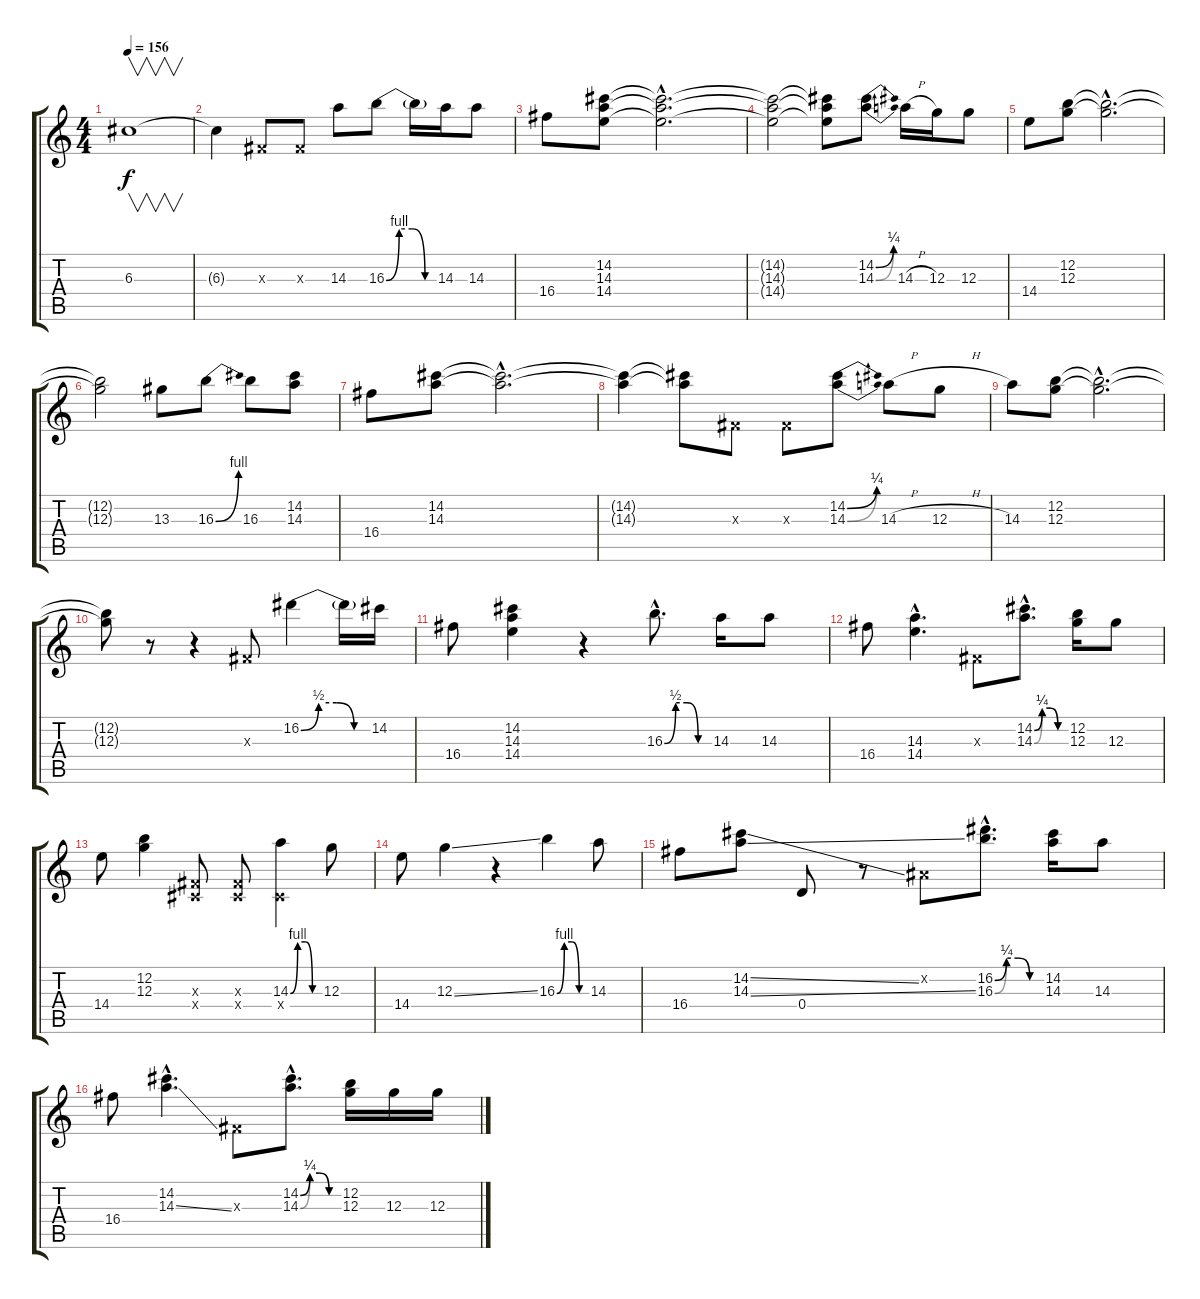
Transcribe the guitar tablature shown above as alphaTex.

\track "" {instrument distortionguitar}
\staff {score tabs}
\tuning (E4 B3 G3 D3 A2 E2) {hide}
\ts (4 4)
\tempo 156
\clef g2
\ks c
6.3.1{v dy f} |
6.3{t}.4 -1.3{x}.8 -1.3{x}.8 14.3.8 16.3{be (custom 0 0 15 4 30 4 45 0 60 0)}.8 16.3{t}.16 14.3.16 14.3.8 |
16.4.8 (14.2 14.3 14.4).8 (14.2{hac t} 14.3{hac t} 14.4{hac t}).2{d} |
(14.2{t} 14.3{t} 14.4{t}).2 (14.2{t} 14.3{t} 14.4{t}).8 (14.2{be (bend 0 0 60 1)} 14.3{be (bend 0 0 60 1)}).8 14.3{h}.16 12.3.16 12.3.8 |
14.4.8 (12.2 12.3).8 (12.2{hac t} 12.3{hac t}).2{d} |
(12.2{t} 12.3{t}).2 13.3.8 16.3{be (bend 0 0 60 4)}.8 16.3.8 (14.2 14.3).8 |
16.4.8 (14.2 14.3).8 (14.2{hac t} 14.3{hac t}).2{d} |
(14.2{t} 14.3{t}).4 (14.2{t} 14.3{t}).8 -1.3{x}.8 -1.3{x}.8 (14.2{be (bend 0 0 60 1)} 14.3{be (bend 0 0 60 1)}).8 14.3{h}.8 12.3{h}.8 |
14.3.8 (12.2 12.3).8 (12.2{hac t} 12.3{hac t}).2{d} |
(12.2{t} 12.3{t}).8 r.8 r.4 -1.3{x}.8 16.2{be (custom 0 0 15 2 30 2 45 0 60 0)}.4 16.2{t}.16 14.2.16 |
16.4.8 (14.2 14.3 14.4).4 r.4 16.3{be (custom 0 0 15 2 30 2 45 0 60 0) hac}.8{d} 14.3.16 14.3.8 |
16.4.8 (14.3{hac} 14.4{hac}).4{d} -1.3{x}.8 (14.2{be (custom 0 0 15 1 30 1 45 0 60 0) hac} 14.3{be (custom 0 0 15 1 30 1 45 0 60 0) hac}).8{d} (12.2 12.3).16 12.3.8 |
14.4.8 (12.2 12.3).4 (-1.3{x} -1.4{x}).8 (-1.3{x} -1.4{x}).8 (14.3{be (custom 0 0 15 4 30 4 45 0 60 0)} -1.4{x}).4 12.3.8 |
14.4.8 12.3{ss}.4 r.4 16.3{be (custom 0 0 15 4 30 4 45 0 60 0)}.4 14.3.8 |
16.4.8 (14.2{ss} 14.3{ss}).8 0.4.8 r.8 -1.2{x}.8 (16.2{be (custom 0 0 15 1 30 1 45 0 60 0) hac} 16.3{be (custom 0 0 15 1 30 1 45 0 60 0) hac}).8{d} (14.2 14.3).16 14.3.8 |
16.4.8 (14.2{hac} 14.3{ss hac}).4{d} -1.3{x}.8 (14.2{be (custom 0 0 15 1 30 1 45 0 60 0) hac} 14.3{be (custom 0 0 15 1 30 1 45 0 60 0) hac}).8{d} (12.2 12.3).16 12.3.16 12.3.16
